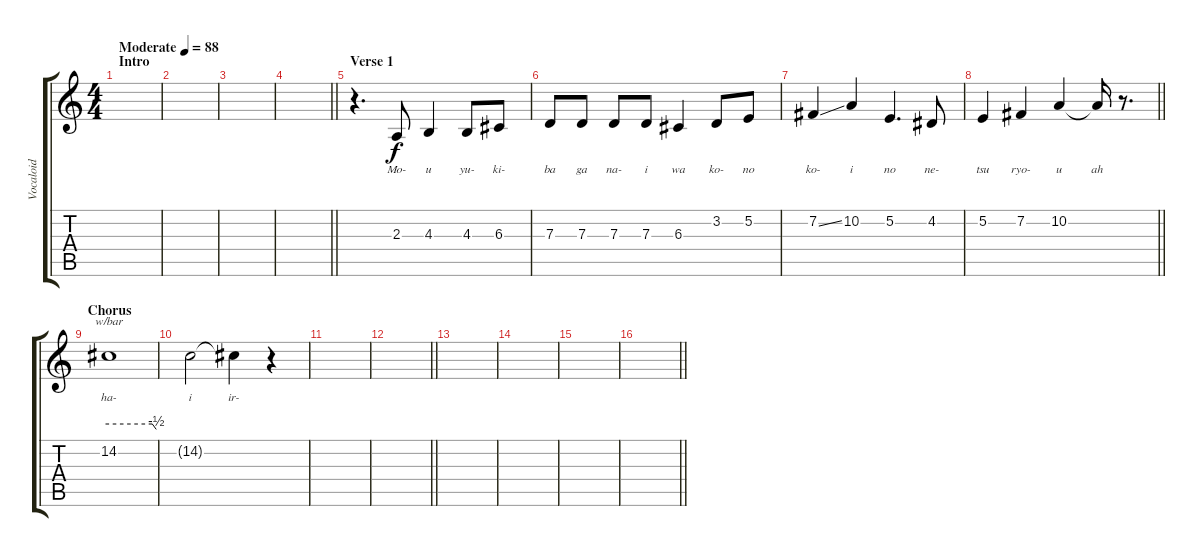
\track ("Vocaloid" "Vocaloid") {instrument viola}
\staff {score tabs}
\tuning (E4 B3 G3 D3 A2 E2) {hide}
\ts (4 4)
\section ("" "Intro")
\tempo (88 "Moderate")
\clef g2
\ks c
|
|
|
\barLineRight lightlight
|
\section ("" "Verse 1")
r.4{d} 2.3.8{lyrics (0 "Mo-") lyrics (1 "") lyrics (2 "") lyrics (3 "") lyrics (4 "")} 4.3.4{lyrics (0 "u") lyrics (1 "") lyrics (2 "") lyrics (3 "") lyrics (4 "")} 4.3.8{lyrics (0 "yu-") lyrics (1 "") lyrics (2 "") lyrics (3 "") lyrics (4 "")} 6.3.8{lyrics (0 "ki-") lyrics (1 "") lyrics (2 "") lyrics (3 "") lyrics (4 "")} |
7.3.8{lyrics (0 "ba") lyrics (1 "") lyrics (2 "") lyrics (3 "") lyrics (4 "")} 7.3.8{lyrics (0 "ga") lyrics (1 "") lyrics (2 "") lyrics (3 "") lyrics (4 "")} 7.3.8{lyrics (0 "na-") lyrics (1 "") lyrics (2 "") lyrics (3 "") lyrics (4 "")} 7.3.8{lyrics (0 "i") lyrics (1 "") lyrics (2 "") lyrics (3 "") lyrics (4 "")} 6.3.4{lyrics (0 "wa") lyrics (1 "") lyrics (2 "") lyrics (3 "") lyrics (4 "")} 3.2.8{lyrics (0 "ko-") lyrics (1 "") lyrics (2 "") lyrics (3 "") lyrics (4 "")} 5.2.8{lyrics (0 "no") lyrics (1 "") lyrics (2 "") lyrics (3 "") lyrics (4 "")} |
7.2{ss}.4{lyrics (0 "ko-") lyrics (1 "") lyrics (2 "") lyrics (3 "") lyrics (4 "")} 10.2.4{lyrics (0 "i") lyrics (1 "") lyrics (2 "") lyrics (3 "") lyrics (4 "")} 5.2.4{d lyrics (0 "no") lyrics (1 "") lyrics (2 "") lyrics (3 "") lyrics (4 "")} 4.2.8{lyrics (0 "ne-") lyrics (1 "") lyrics (2 "") lyrics (3 "") lyrics (4 "")} |
\barLineRight lightlight
5.2.4{lyrics (0 "tsu") lyrics (1 "") lyrics (2 "") lyrics (3 "") lyrics (4 "")} 7.2.4{lyrics (0 "ryo-") lyrics (1 "") lyrics (2 "") lyrics (3 "") lyrics (4 "")} 10.2.4{lyrics (0 "u") lyrics (1 "") lyrics (2 "") lyrics (3 "") lyrics (4 "")} 10.2{t}.16{lyrics (0 "ah") lyrics (1 "") lyrics (2 "") lyrics (3 "") lyrics (4 "")} r.8{d} |
\section ("" "Chorus")
14.2.1{tbe (custom default 0 0 55 0 60 -2) lyrics (0 "ha-") lyrics (1 "") lyrics (2 "") lyrics (3 "") lyrics (4 "") dy f} |
14.2{t}.2{lyrics (0 "i") lyrics (1 "") lyrics (2 "") lyrics (3 "") lyrics (4 "")} 14.2{t}.4{lyrics (0 "ir-") lyrics (1 "") lyrics (2 "") lyrics (3 "") lyrics (4 "")} r.4 |
|
\barLineRight lightlight
|
|
|
|
\barLineRight lightlight
